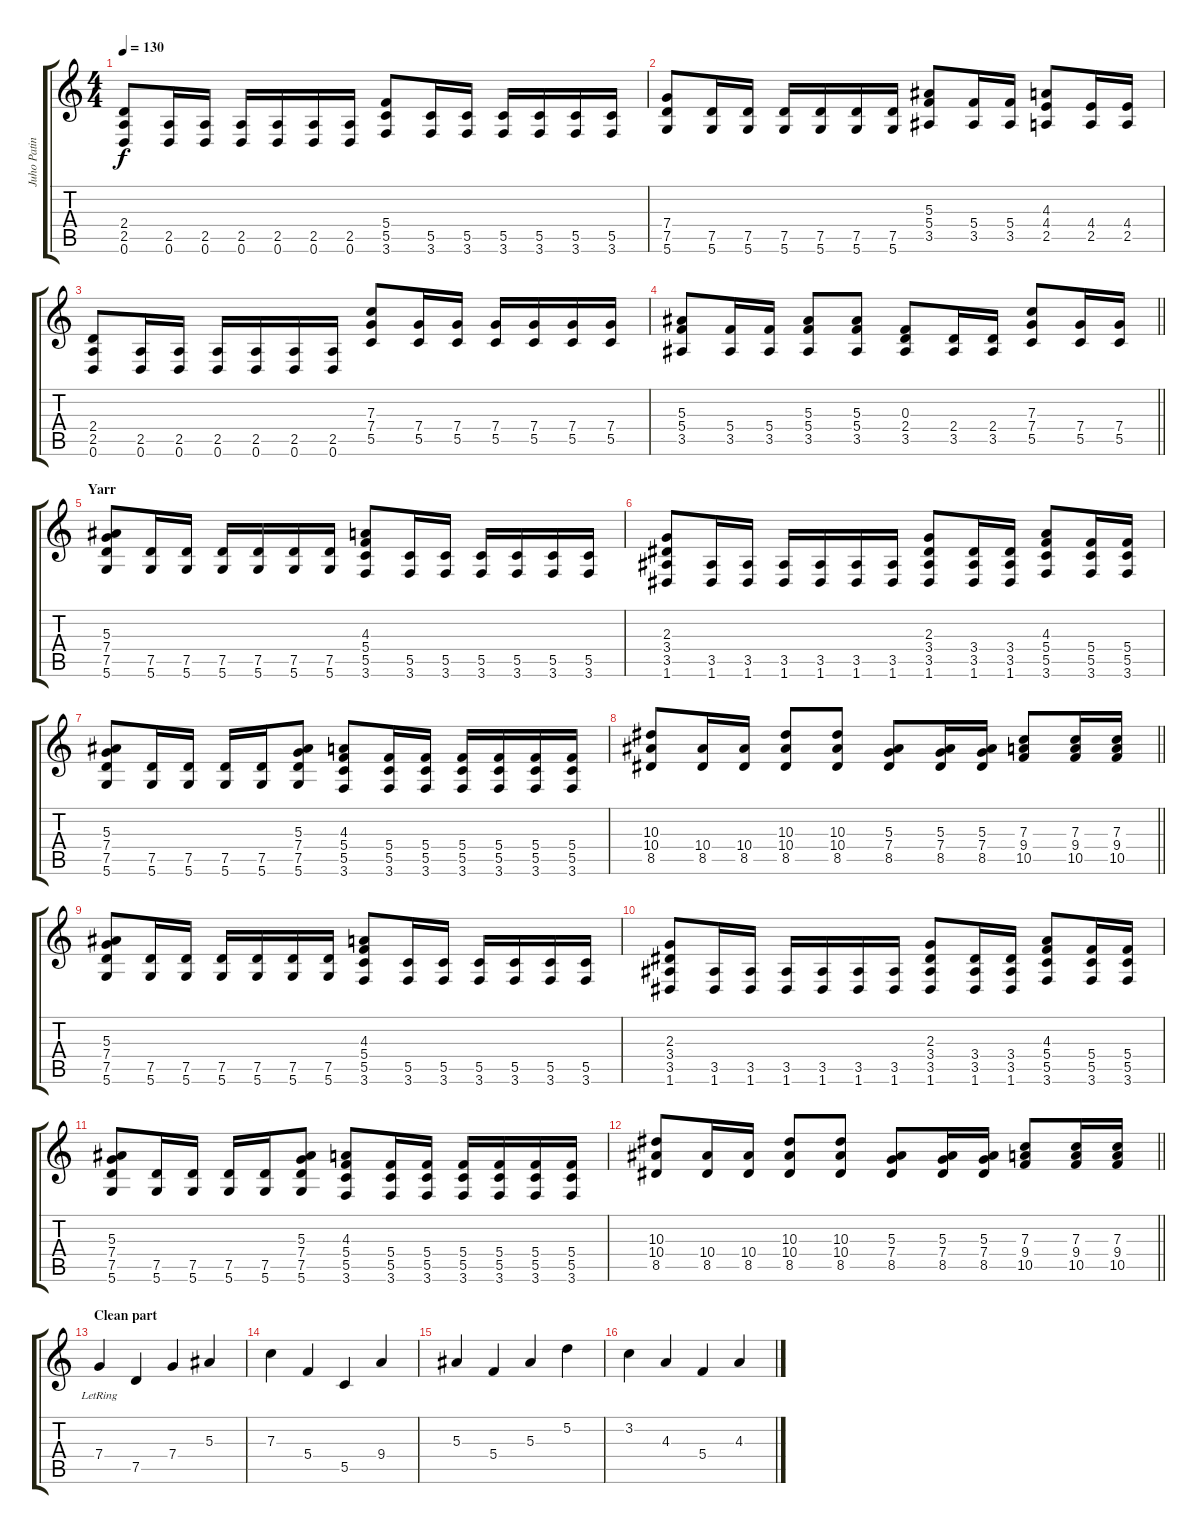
\track ("Juho Patinen - Guitar" "Juho Patin") {instrument distortionguitar}
\staff {score tabs}
\tuning (D4 A3 F3 C3 G2 D2) {hide}
\ts (4 4)
\tempo 130
\clef g2
\ks c
(2.4 2.5 0.6).8{dy f} (2.5 0.6).16 (2.5 0.6).16 (2.5 0.6).16 (2.5 0.6).16 (2.5 0.6).16 (2.5 0.6).16 (5.4 5.5 3.6).8 (5.5 3.6).16 (5.5 3.6).16 (5.5 3.6).16 (5.5 3.6).16 (5.5 3.6).16 (5.5 3.6).16 |
(7.4 7.5 5.6).8 (7.5 5.6).16 (7.5 5.6).16 (7.5 5.6).16 (7.5 5.6).16 (7.5 5.6).16 (7.5 5.6).16 (5.3 5.4 3.5).8 (5.4 3.5).16 (5.4 3.5).16 (4.3 4.4 2.5).8 (4.4 2.5).16 (4.4 2.5).16 |
(2.4 2.5 0.6).8 (2.5 0.6).16 (2.5 0.6).16 (2.5 0.6).16 (2.5 0.6).16 (2.5 0.6).16 (2.5 0.6).16 (7.3 7.4 5.5).8 (7.4 5.5).16 (7.4 5.5).16 (7.4 5.5).16 (7.4 5.5).16 (7.4 5.5).16 (7.4 5.5).16 |
\barLineRight lightlight
(5.3 5.4 3.5).8 (5.4 3.5).16 (5.4 3.5).16 (5.3 5.4 3.5).8 (5.3 5.4 3.5).8 (0.3 2.4 3.5).8 (2.4 3.5).16 (2.4 3.5).16 (7.3 7.4 5.5).8 (7.4 5.5).16 (7.4 5.5).16 |
\section ("" "Yarr")
(5.3 7.4 7.5 5.6).8 (7.5 5.6).16 (7.5 5.6).16 (7.5 5.6).16 (7.5 5.6).16 (7.5 5.6).16 (7.5 5.6).16 (4.3 5.4 5.5 3.6).8 (5.5 3.6).16 (5.5 3.6).16 (5.5 3.6).16 (5.5 3.6).16 (5.5 3.6).16 (5.5 3.6).16 |
(2.3 3.4 3.5 1.6).8 (3.5 1.6).16 (3.5 1.6).16 (3.5 1.6).16 (3.5 1.6).16 (3.5 1.6).16 (3.5 1.6).16 (2.3 3.4 3.5 1.6).8 (3.4 3.5 1.6).16 (3.4 3.5 1.6).16 (4.3 5.4 5.5 3.6).8 (5.4 5.5 3.6).16 (5.4 5.5 3.6).16 |
(5.3 7.4 7.5 5.6).8 (7.5 5.6).16 (7.5 5.6).16 (7.5 5.6).16 (7.5 5.6).16 (5.3 7.4 7.5 5.6).8 (4.3 5.4 5.5 3.6).8 (5.4 5.5 3.6).16 (5.4 5.5 3.6).16 (5.4 5.5 3.6).16 (5.4 5.5 3.6).16 (5.4 5.5 3.6).16 (5.4 5.5 3.6).16 |
\barLineRight lightlight
(10.3 10.4 8.5).8 (10.4 8.5).16 (10.4 8.5).16 (10.3 10.4 8.5).8 (10.3 10.4 8.5).8 (5.3 7.4 8.5).8 (5.3 7.4 8.5).16 (5.3 7.4 8.5).16 (7.3 9.4 10.5).8 (7.3 9.4 10.5).16 (7.3 9.4 10.5).16 |
(5.3 7.4 7.5 5.6).8 (7.5 5.6).16 (7.5 5.6).16 (7.5 5.6).16 (7.5 5.6).16 (7.5 5.6).16 (7.5 5.6).16 (4.3 5.4 5.5 3.6).8 (5.5 3.6).16 (5.5 3.6).16 (5.5 3.6).16 (5.5 3.6).16 (5.5 3.6).16 (5.5 3.6).16 |
(2.3 3.4 3.5 1.6).8 (3.5 1.6).16 (3.5 1.6).16 (3.5 1.6).16 (3.5 1.6).16 (3.5 1.6).16 (3.5 1.6).16 (2.3 3.4 3.5 1.6).8 (3.4 3.5 1.6).16 (3.4 3.5 1.6).16 (4.3 5.4 5.5 3.6).8 (5.4 5.5 3.6).16 (5.4 5.5 3.6).16 |
(5.3 7.4 7.5 5.6).8 (7.5 5.6).16 (7.5 5.6).16 (7.5 5.6).16 (7.5 5.6).16 (5.3 7.4 7.5 5.6).8 (4.3 5.4 5.5 3.6).8 (5.4 5.5 3.6).16 (5.4 5.5 3.6).16 (5.4 5.5 3.6).16 (5.4 5.5 3.6).16 (5.4 5.5 3.6).16 (5.4 5.5 3.6).16 |
\barLineRight lightlight
(10.3 10.4 8.5).8 (10.4 8.5).16 (10.4 8.5).16 (10.3 10.4 8.5).8 (10.3 10.4 8.5).8 (5.3 7.4 8.5).8 (5.3 7.4 8.5).16 (5.3 7.4 8.5).16 (7.3 9.4 10.5).8 (7.3 9.4 10.5).16 (7.3 9.4 10.5).16 |
\section ("" "Clean part")
7.4{lr}.4{instrument acousticguitarsteel} 7.5.4 7.4.4 5.3.4 |
7.3.4 5.4.4 5.5.4 9.4.4 |
5.3.4 5.4.4 5.3.4 5.2.4 |
3.2.4 4.3.4 5.4.4 4.3.4
